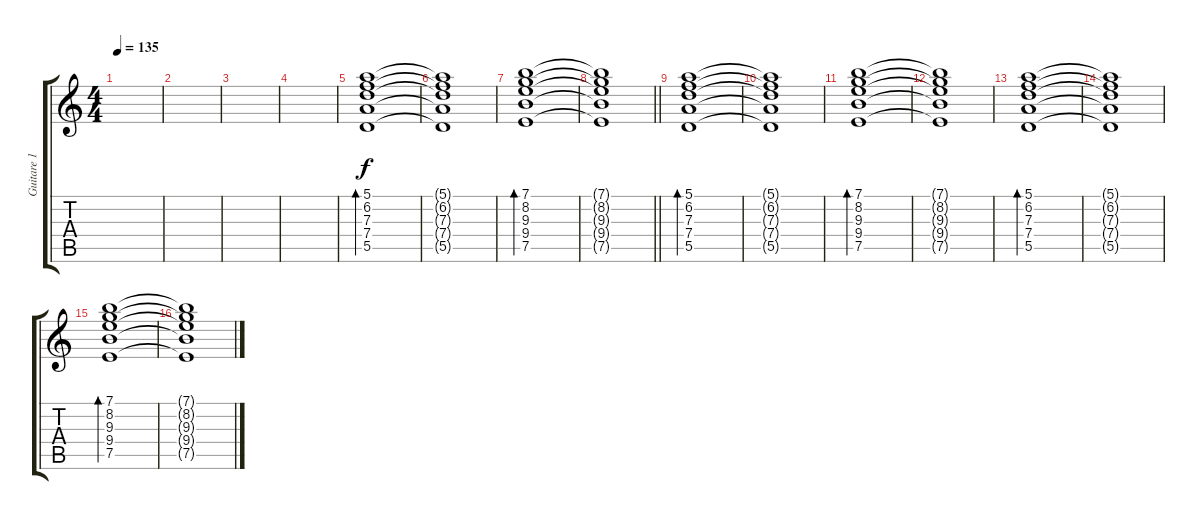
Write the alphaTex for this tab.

\track ("Guitare 1" "Guitare 1") {instrument electricguitarclean}
\staff {score tabs}
\tuning (E4 B3 G3 D3 A2 E2) {hide}
\ts (4 4)
\tempo 135
\clef g2
\ks c
|
|
|
|
(5.1 6.2 7.3 7.4 5.5).1{bd 480} |
(5.1{t} 6.2{t} 7.3{t} 7.4{t} 5.5{t}).1 |
(7.1 8.2 9.3 9.4 7.5).1{bd 480} |
\barLineRight lightlight
(7.1{t} 8.2{t} 9.3{t} 9.4{t} 7.5{t}).1 |
(5.1 6.2 7.3 7.4 5.5).1{bd 480} |
(5.1{t} 6.2{t} 7.3{t} 7.4{t} 5.5{t}).1 |
(7.1 8.2 9.3 9.4 7.5).1{bd 480} |
(7.1{t} 8.2{t} 9.3{t} 9.4{t} 7.5{t}).1 |
(5.1 6.2 7.3 7.4 5.5).1{bd 480} |
(5.1{t} 6.2{t} 7.3{t} 7.4{t} 5.5{t}).1 |
(7.1 8.2 9.3 9.4 7.5).1{bd 480} |
(7.1{t} 8.2{t} 9.3{t} 9.4{t} 7.5{t}).1
